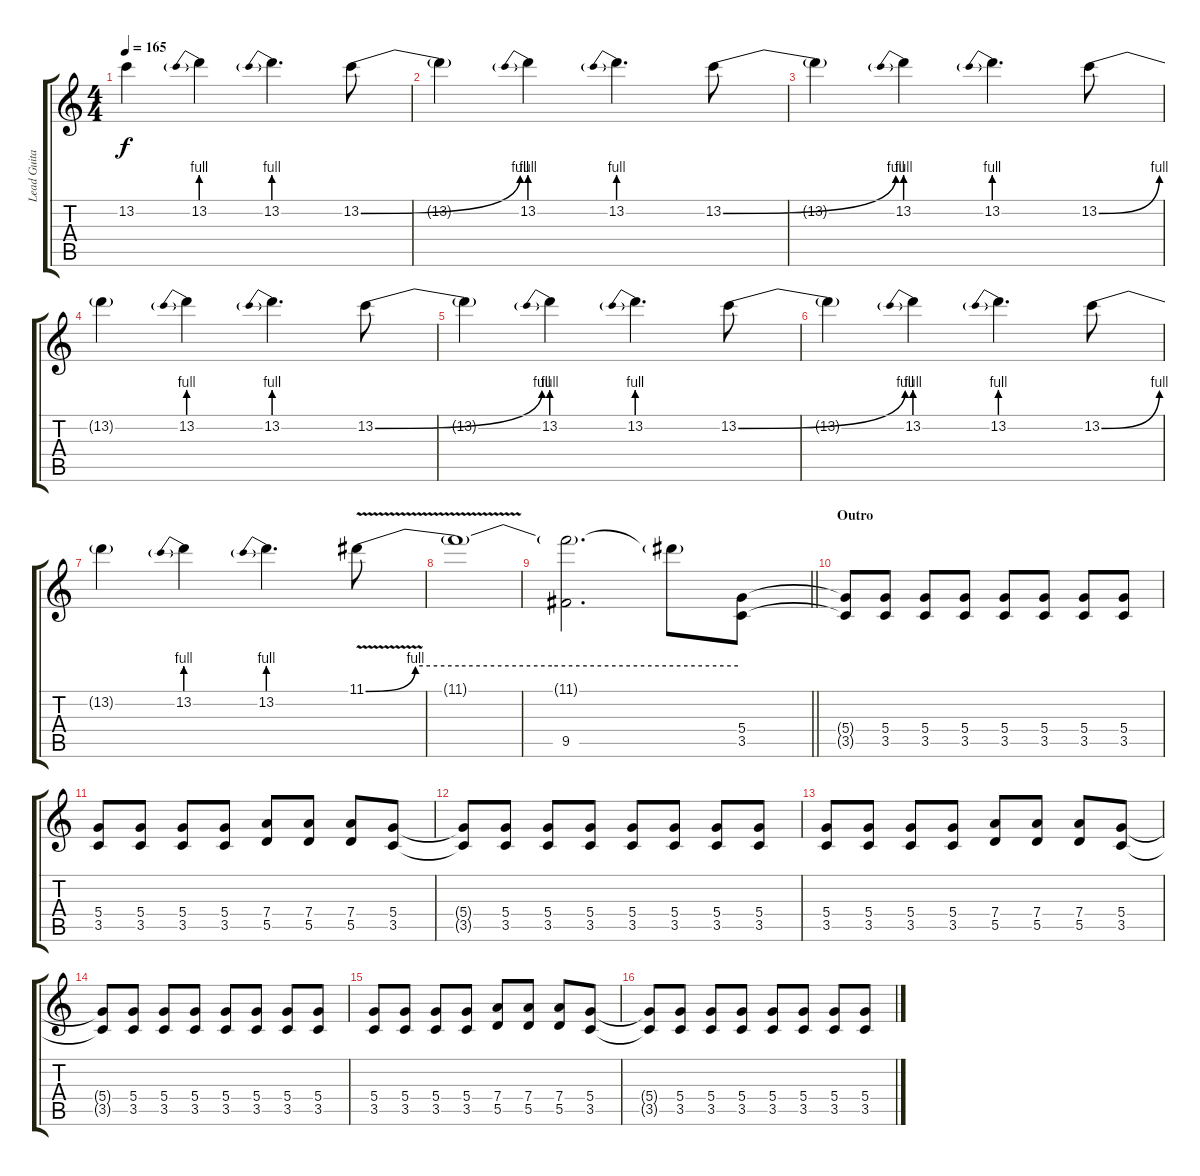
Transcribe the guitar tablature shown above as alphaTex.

\track ("Lead Guitar (Slash)" "Lead Guita") {instrument overdrivenguitar}
\staff {score tabs}
\tuning (E4 B3 G3 D3 A2 E2) {hide}
\ts (4 4)
\tempo 165
\clef g2
\ks c
13.2{t}.4{dy f} 13.2{be (prebend 0 4 60 4)}.4 13.2{be (prebend 0 4 60 4)}.4{d} 13.2{be (bend 0 0 60 4)}.8 |
13.2{t}.4 13.2{be (prebend 0 4 60 4)}.4 13.2{be (prebend 0 4 60 4)}.4{d} 13.2{be (bend 0 0 60 4)}.8 |
13.2{t}.4 13.2{be (prebend 0 4 60 4)}.4 13.2{be (prebend 0 4 60 4)}.4{d} 13.2{be (bend 0 0 60 4)}.8 |
13.2{t}.4 13.2{be (prebend 0 4 60 4)}.4 13.2{be (prebend 0 4 60 4)}.4{d} 13.2{be (bend 0 0 60 4)}.8 |
13.2{t}.4 13.2{be (prebend 0 4 60 4)}.4 13.2{be (prebend 0 4 60 4)}.4{d} 13.2{be (bend 0 0 60 4)}.8 |
13.2{t}.4 13.2{be (prebend 0 4 60 4)}.4 13.2{be (prebend 0 4 60 4)}.4{d} 13.2{be (bend 0 0 60 4)}.8 |
13.2{t}.4 13.2{be (prebend 0 4 60 4)}.4 13.2{be (prebend 0 4 60 4)}.4{d} 11.1{be (custom 0 0 8 4 15 4 30 4 60 4) v}.8 |
11.1{t}.1 |
\barLineRight lightlight
(11.1{t} 9.5).2{d} 11.1{t}.8 (5.4 3.5).8 |
\section ("" "Outro")
(5.4{t} 3.5{t}).8 (5.4 3.5).8 (5.4 3.5).8 (5.4 3.5).8 (5.4 3.5).8 (5.4 3.5).8 (5.4 3.5).8 (5.4 3.5).8 |
(5.4 3.5).8 (5.4 3.5).8 (5.4 3.5).8 (5.4 3.5).8 (7.4 5.5).8 (7.4 5.5).8 (7.4 5.5).8 (5.4 3.5).8 |
(5.4{t} 3.5{t}).8 (5.4 3.5).8 (5.4 3.5).8 (5.4 3.5).8 (5.4 3.5).8 (5.4 3.5).8 (5.4 3.5).8 (5.4 3.5).8 |
(5.4 3.5).8 (5.4 3.5).8 (5.4 3.5).8 (5.4 3.5).8 (7.4 5.5).8 (7.4 5.5).8 (7.4 5.5).8 (5.4 3.5).8 |
(5.4{t} 3.5{t}).8 (5.4 3.5).8 (5.4 3.5).8 (5.4 3.5).8 (5.4 3.5).8 (5.4 3.5).8 (5.4 3.5).8 (5.4 3.5).8 |
(5.4 3.5).8 (5.4 3.5).8 (5.4 3.5).8 (5.4 3.5).8 (7.4 5.5).8 (7.4 5.5).8 (7.4 5.5).8 (5.4 3.5).8 |
(5.4{t} 3.5{t}).8 (5.4 3.5).8 (5.4 3.5).8 (5.4 3.5).8 (5.4 3.5).8 (5.4 3.5).8 (5.4 3.5).8 (5.4 3.5).8
